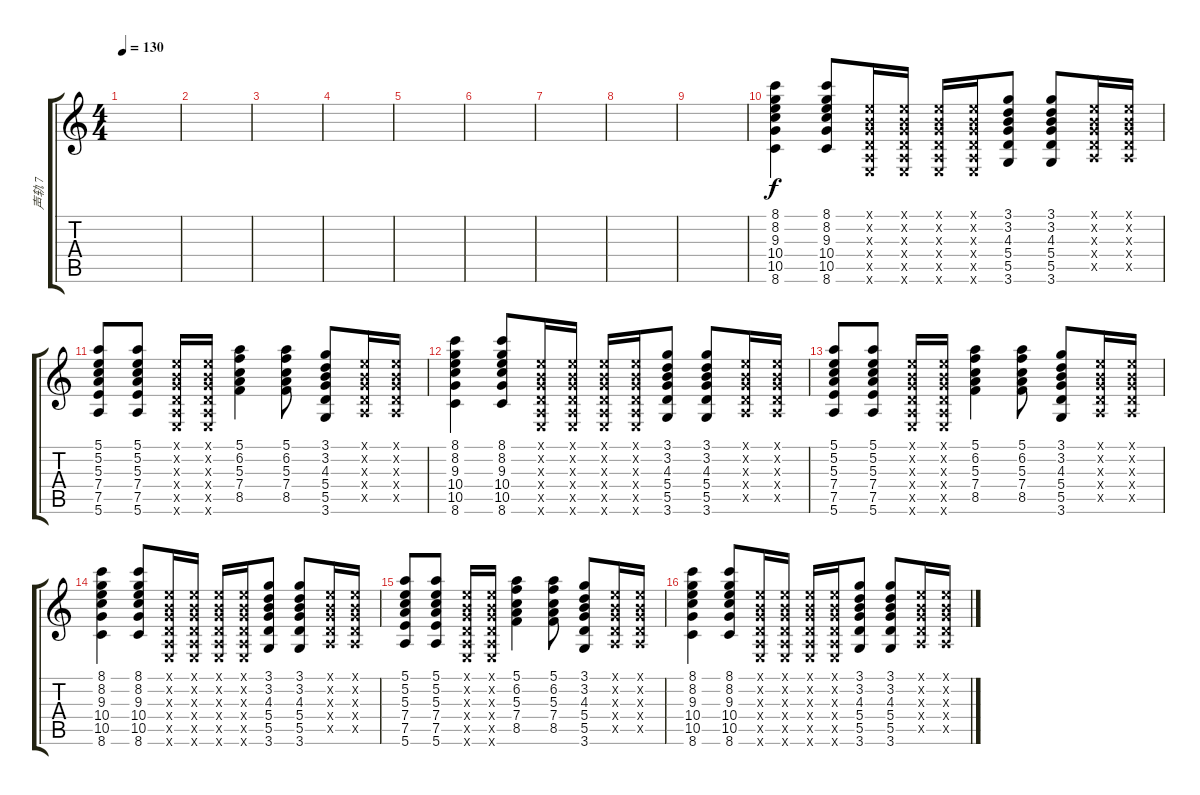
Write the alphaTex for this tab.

\track ("声轨 7" "声轨 7") {instrument overdrivenguitar}
\staff {score tabs}
\tuning (E4 B3 G3 D3 A2 E2) {hide}
\ts (4 4)
\tempo 130
\clef g2
\ks c
|
|
|
|
|
|
|
|
|
(8.1 8.2 9.3 10.4 10.5 8.6).4 (8.1 8.2 9.3 10.4 10.5 8.6).8 (0.1{x} 0.2{x} 0.3{x} 0.4{x} 0.5{x} 0.6{x}).16 (0.1{x} 0.2{x} 0.3{x} 0.4{x} 0.5{x} 0.6{x}).16 (0.1{x} 0.2{x} 0.3{x} 0.4{x} 0.5{x} 0.6{x}).16 (0.1{x} 0.2{x} 0.3{x} 0.4{x} 0.5{x} 0.6{x}).16 (3.1 3.2 4.3 5.4 5.5 3.6).8 (3.1 3.2 4.3 5.4 5.5 3.6).8 (0.1{x} 0.2{x} 0.3{x} 0.4{x} 0.5{x}).16 (0.1{x} 0.2{x} 0.3{x} 0.4{x} 0.5{x}).16 |
(5.1 5.2 5.3 7.4 7.5 5.6).8 (5.1 5.2 5.3 7.4 7.5 5.6).8 (0.1{x} 0.2{x} 0.3{x} 0.4{x} 0.5{x} 0.6{x}).16 (0.1{x} 0.2{x} 0.3{x} 0.4{x} 0.5{x} 0.6{x}).16 (5.1 6.2 5.3 7.4 8.5).4 (5.1 6.2 5.3 7.4 8.5).8 (3.1 3.2 4.3 5.4 5.5 3.6).8 (0.1{x} 0.2{x} 0.3{x} 0.4{x} 0.5{x}).16 (0.1{x} 0.2{x} 0.3{x} 0.4{x} 0.5{x}).16 |
(8.1 8.2 9.3 10.4 10.5 8.6).4 (8.1 8.2 9.3 10.4 10.5 8.6).8 (0.1{x} 0.2{x} 0.3{x} 0.4{x} 0.5{x} 0.6{x}).16 (0.1{x} 0.2{x} 0.3{x} 0.4{x} 0.5{x} 0.6{x}).16 (0.1{x} 0.2{x} 0.3{x} 0.4{x} 0.5{x} 0.6{x}).16 (0.1{x} 0.2{x} 0.3{x} 0.4{x} 0.5{x} 0.6{x}).16 (3.1 3.2 4.3 5.4 5.5 3.6).8 (3.1 3.2 4.3 5.4 5.5 3.6).8 (0.1{x} 0.2{x} 0.3{x} 0.4{x} 0.5{x}).16 (0.1{x} 0.2{x} 0.3{x} 0.4{x} 0.5{x}).16 |
(5.1 5.2 5.3 7.4 7.5 5.6).8 (5.1 5.2 5.3 7.4 7.5 5.6).8 (0.1{x} 0.2{x} 0.3{x} 0.4{x} 0.5{x} 0.6{x}).16 (0.1{x} 0.2{x} 0.3{x} 0.4{x} 0.5{x} 0.6{x}).16 (5.1 6.2 5.3 7.4 8.5).4 (5.1 6.2 5.3 7.4 8.5).8 (3.1 3.2 4.3 5.4 5.5 3.6).8 (0.1{x} 0.2{x} 0.3{x} 0.4{x} 0.5{x}).16 (0.1{x} 0.2{x} 0.3{x} 0.4{x} 0.5{x}).16 |
(8.1 8.2 9.3 10.4 10.5 8.6).4 (8.1 8.2 9.3 10.4 10.5 8.6).8 (0.1{x} 0.2{x} 0.3{x} 0.4{x} 0.5{x} 0.6{x}).16 (0.1{x} 0.2{x} 0.3{x} 0.4{x} 0.5{x} 0.6{x}).16 (0.1{x} 0.2{x} 0.3{x} 0.4{x} 0.5{x} 0.6{x}).16 (0.1{x} 0.2{x} 0.3{x} 0.4{x} 0.5{x} 0.6{x}).16 (3.1 3.2 4.3 5.4 5.5 3.6).8 (3.1 3.2 4.3 5.4 5.5 3.6).8 (0.1{x} 0.2{x} 0.3{x} 0.4{x} 0.5{x}).16 (0.1{x} 0.2{x} 0.3{x} 0.4{x} 0.5{x}).16 |
(5.1 5.2 5.3 7.4 7.5 5.6).8 (5.1 5.2 5.3 7.4 7.5 5.6).8 (0.1{x} 0.2{x} 0.3{x} 0.4{x} 0.5{x} 0.6{x}).16 (0.1{x} 0.2{x} 0.3{x} 0.4{x} 0.5{x} 0.6{x}).16 (5.1 6.2 5.3 7.4 8.5).4 (5.1 6.2 5.3 7.4 8.5).8 (3.1 3.2 4.3 5.4 5.5 3.6).8 (0.1{x} 0.2{x} 0.3{x} 0.4{x} 0.5{x}).16 (0.1{x} 0.2{x} 0.3{x} 0.4{x} 0.5{x}).16 |
(8.1 8.2 9.3 10.4 10.5 8.6).4 (8.1 8.2 9.3 10.4 10.5 8.6).8 (0.1{x} 0.2{x} 0.3{x} 0.4{x} 0.5{x} 0.6{x}).16 (0.1{x} 0.2{x} 0.3{x} 0.4{x} 0.5{x} 0.6{x}).16 (0.1{x} 0.2{x} 0.3{x} 0.4{x} 0.5{x} 0.6{x}).16 (0.1{x} 0.2{x} 0.3{x} 0.4{x} 0.5{x} 0.6{x}).16 (3.1 3.2 4.3 5.4 5.5 3.6).8 (3.1 3.2 4.3 5.4 5.5 3.6).8 (0.1{x} 0.2{x} 0.3{x} 0.4{x} 0.5{x}).16 (0.1{x} 0.2{x} 0.3{x} 0.4{x} 0.5{x}).16
